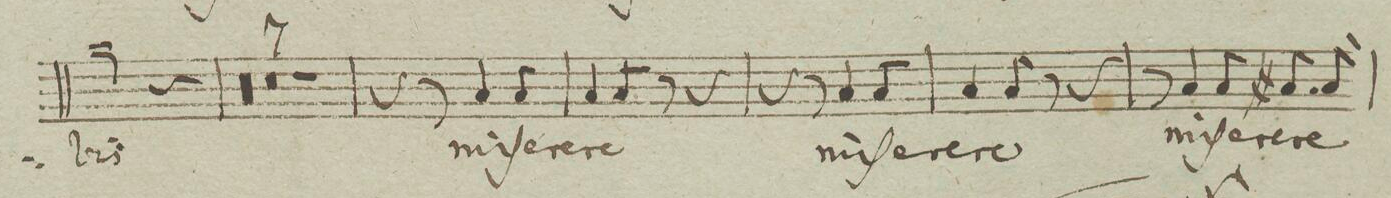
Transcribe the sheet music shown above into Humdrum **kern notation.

**kern	**text	**dynam
*I"Soprano. Tutti.	*	*
*clefC1	*	*
*k[b-e-a-]	*	*
*M3/4	*	*
*2\right	*	*
2ee-\	-bis	.
4r	.	.
=22	=22	=22
0.r	.	.
=23	=23	=23
=24	=24	=24
=25	=25	=25
=26	=26	=26
1.r	.	.
=27	=27	=27
=28	=28	=28
2.r	.	.
=29	=29	=29
4r	.	.
8r	.	.
4f/	mi-	.
8f/	-se-	.
=30	=30	=30
4f/	-re-	.
8f/	-re	.
8r	.	.
4r	.	.
=31	=31	=31
4r	.	.
8r	.	.
4f/	mi-	.
8f/	-se-	.
=32	=32	=32
4f/	-re-	.
8f/	-re	.
8r	.	.
4r	.	.
=33	=33	=33
8r	.	.
4f/	mi-	.
8f/	-se-	.
8.f#X/	-re-	.
16f#/	-re	.
=34	=34	=34
*-	*-	*-
